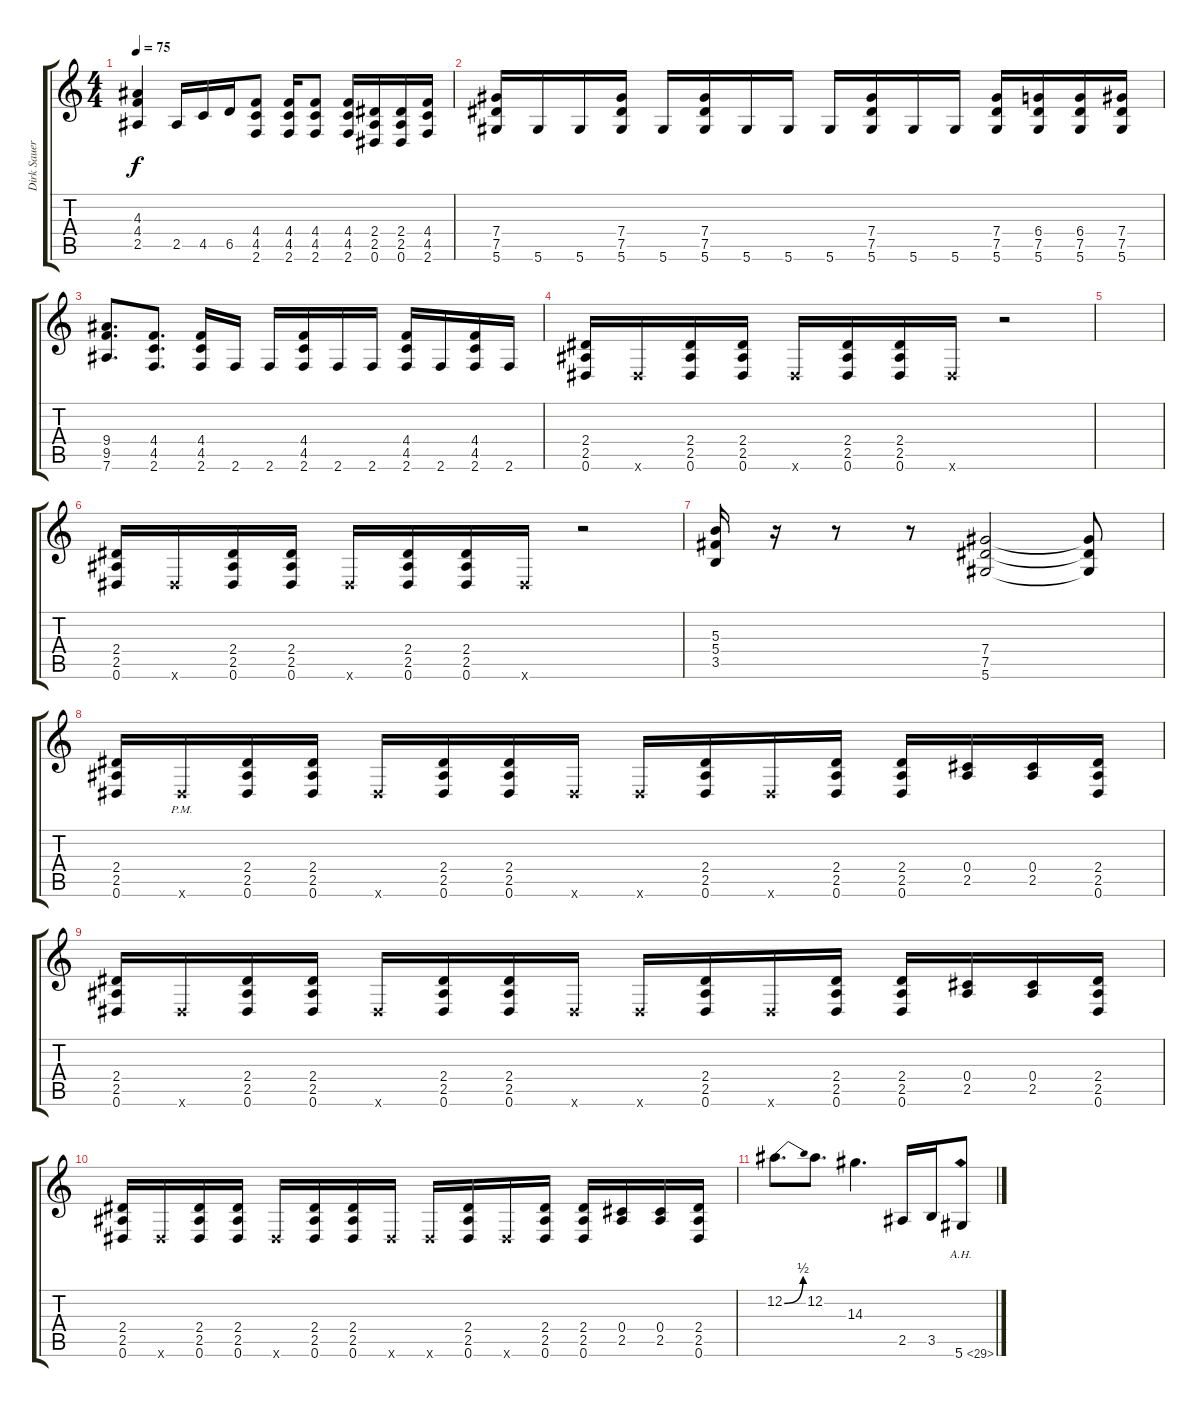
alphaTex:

\track ("Dirk Sauer" "Dirk Sauer") {instrument distortionguitar}
\staff {score tabs}
\tuning (Eb4 Bb3 Gb3 Db3 Ab2 Eb2) {hide}
\ts (4 4)
\tempo 75
\clef g2
\ks c
(4.3{t} 4.4{t} 2.5{t}).4{dy f} 2.5.16 4.5.16 6.5.16 (4.4 4.5 2.6).8 (4.4 4.5 2.6).16 (4.4 4.5 2.6).8 (4.4 4.5 2.6).16 (2.4 2.5 0.6).16 (2.4 2.5 0.6).16 (4.4 4.5 2.6).16 |
(7.4 7.5 5.6).16 5.6.16 5.6.16 (7.4 7.5 5.6).16 5.6.16 (7.4 7.5 5.6).16 5.6.16 5.6.16 5.6.16 (7.4 7.5 5.6).16 5.6.16 5.6.16 (7.4 7.5 5.6).16 (6.4 7.5 5.6).16 (6.4 7.5 5.6).16 (7.4 7.5 5.6).16 |
(9.4 9.5 7.6).8{d} (4.4 4.5 2.6).8{d} (4.4 4.5 2.6).16 2.6.16 2.6.16 (4.4 4.5 2.6).16 2.6.16 2.6.16 (4.4 4.5 2.6).16 2.6.16 (4.4 4.5 2.6).16 2.6.16 |
(2.4 2.5 0.6).16 0.6{x}.16 (2.4 2.5 0.6).16 (2.4 2.5 0.6).16 0.6{x}.16 (2.4 2.5 0.6).16 (2.4 2.5 0.6).16 0.6{x}.16 r.2 |
|
(2.4 2.5 0.6).16 0.6{x}.16 (2.4 2.5 0.6).16 (2.4 2.5 0.6).16 0.6{x}.16 (2.4 2.5 0.6).16 (2.4 2.5 0.6).16 0.6{x}.16 r.2 |
(5.3 5.4 3.5).16 r.16 r.8 r.8 (7.4 7.5 5.6).2 (7.4{t} 7.5{t} 5.6{t}).8 |
(2.4 2.5 0.6).16 0.6{pm x}.16 (2.4 2.5 0.6).16 (2.4 2.5 0.6).16 0.6{x}.16 (2.4 2.5 0.6).16 (2.4 2.5 0.6).16 0.6{x}.16 0.6{x}.16 (2.4 2.5 0.6).16 0.6{x}.16 (2.4 2.5 0.6).16 (2.4 2.5 0.6).16 (0.4 2.5).16 (0.4 2.5).16 (2.4 2.5 0.6).16 |
(2.4 2.5 0.6).16 0.6{x}.16 (2.4 2.5 0.6).16 (2.4 2.5 0.6).16 0.6{x}.16 (2.4 2.5 0.6).16 (2.4 2.5 0.6).16 0.6{x}.16 0.6{x}.16 (2.4 2.5 0.6).16 0.6{x}.16 (2.4 2.5 0.6).16 (2.4 2.5 0.6).16 (0.4 2.5).16 (0.4 2.5).16 (2.4 2.5 0.6).16 |
(2.4 2.5 0.6).16 0.6{x}.16 (2.4 2.5 0.6).16 (2.4 2.5 0.6).16 0.6{x}.16 (2.4 2.5 0.6).16 (2.4 2.5 0.6).16 0.6{x}.16 0.6{x}.16 (2.4 2.5 0.6).16 0.6{x}.16 (2.4 2.5 0.6).16 (2.4 2.5 0.6).16 (0.4 2.5).16 (0.4 2.5).16 (2.4 2.5 0.6).16 |
12.2{be (bend 0 0 60 2)}.8{d} 12.2.8{d} 14.3.4{d} 2.5.16 3.5.16 5.6{ah 24}.8
